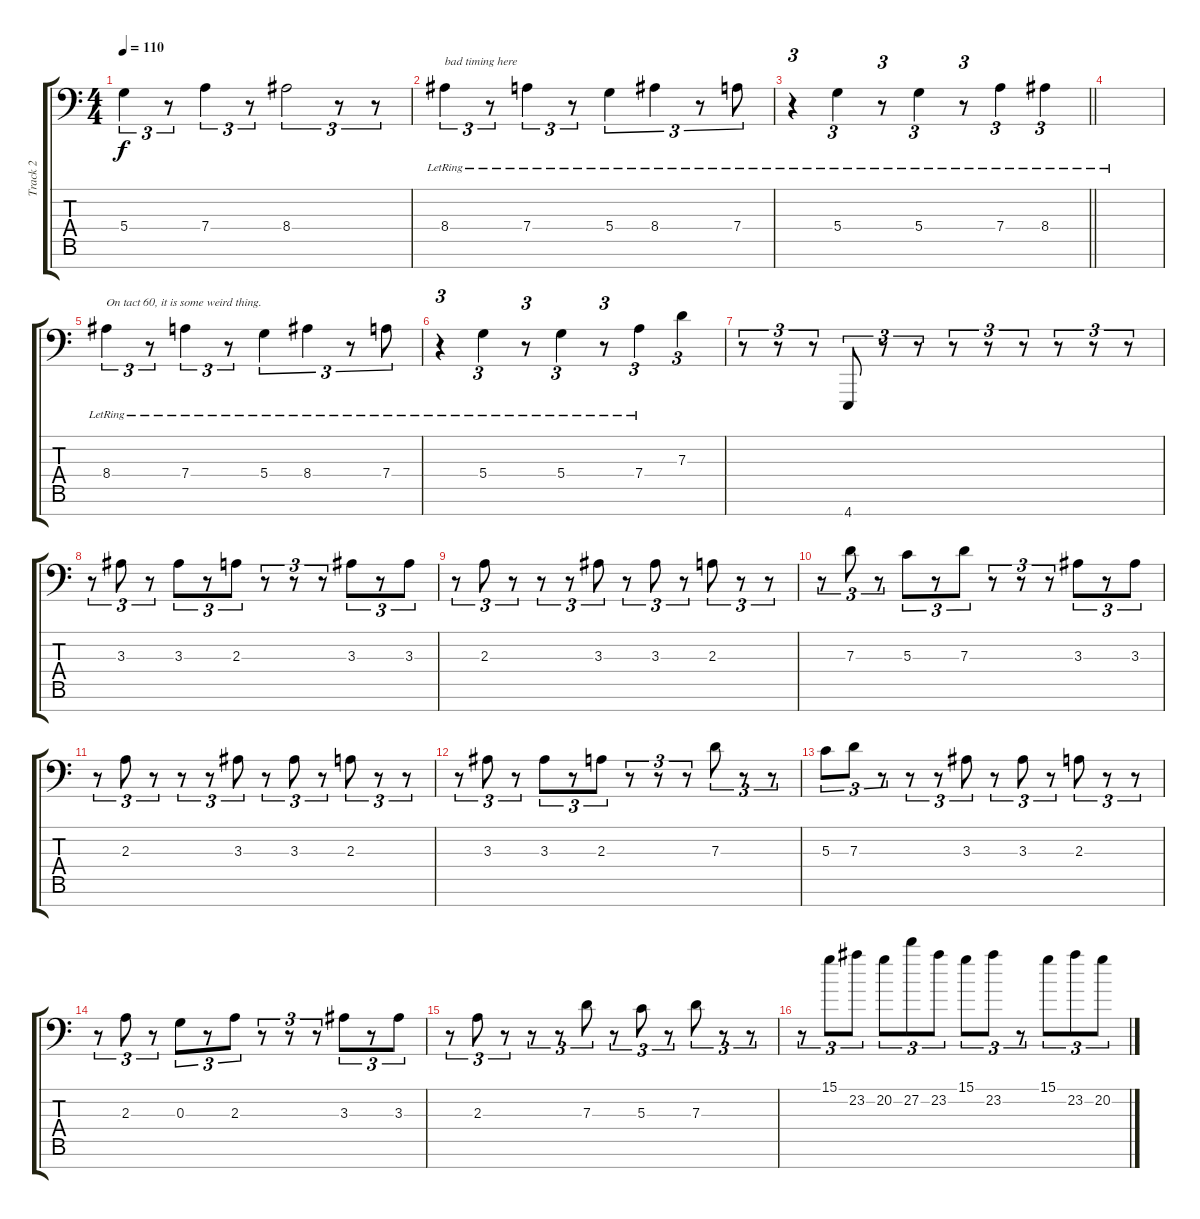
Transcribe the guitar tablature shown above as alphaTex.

\track ("Track 2" "Track 2") {instrument electricgrandpiano}
\staff {score tabs}
\tuning (E4 B3 G3 D3 A2 E2 C-1) {hide}
\ts (4 4)
\tempo 110
\clef f4
\ks c
5.4.4{tu (3 2) dy f} r.8{tu (3 2)} 7.4.4{tu (3 2)} r.8{tu (3 2)} 8.4.2{tu (3 2)} r.8{tu (3 2)} r.8{tu (3 2)} |
8.4{lr}.4{tu (3 2) txt "bad timing here"} r.8{tu (3 2)} 7.4{lr}.4{tu (3 2)} r.8{tu (3 2)} 5.4{lr}.4{tu (3 2)} 8.4{lr}.4{tu (3 2)} r.8{tu (3 2)} 7.4{lr}.8{tu (3 2)} |
\barLineRight lightlight
r.4{tu (3 2)} 5.4{lr}.4{tu (3 2)} r.8{tu (3 2)} 5.4{lr}.4{tu (3 2)} r.8{tu (3 2)} 7.4{lr}.4{tu (3 2)} 8.4{lr}.4{tu (3 2)} |
|
8.4{lr}.4{tu (3 2) txt "On tact 60, it is some weird thing."} r.8{tu (3 2)} 7.4{lr}.4{tu (3 2)} r.8{tu (3 2)} 5.4{lr}.4{tu (3 2)} 8.4{lr}.4{tu (3 2)} r.8{tu (3 2)} 7.4{lr}.8{tu (3 2)} |
r.4{tu (3 2)} 5.4{lr}.4{tu (3 2)} r.8{tu (3 2)} 5.4{lr}.4{tu (3 2)} r.8{tu (3 2)} 7.4{lr}.4{tu (3 2)} 7.3.4{tu (3 2)} |
r.8{tu (3 2)} r.8{tu (3 2)} r.8{tu (3 2)} 4.7.8{tu (3 2)} r.8{tu (3 2)} r.8{tu (3 2)} r.8{tu (3 2)} r.8{tu (3 2)} r.8{tu (3 2)} r.8{tu (3 2)} r.8{tu (3 2)} r.8{tu (3 2)} |
r.8{tu (3 2)} 3.3.8{tu (3 2)} r.8{tu (3 2)} 3.3.8{tu (3 2)} r.8{tu (3 2)} 2.3.8{tu (3 2)} r.8{tu (3 2)} r.8{tu (3 2)} r.8{tu (3 2)} 3.3.8{tu (3 2)} r.8{tu (3 2)} 3.3.8{tu (3 2)} |
r.8{tu (3 2)} 2.3.8{tu (3 2)} r.8{tu (3 2)} r.8{tu (3 2)} r.8{tu (3 2)} 3.3.8{tu (3 2)} r.8{tu (3 2)} 3.3.8{tu (3 2)} r.8{tu (3 2)} 2.3.8{tu (3 2)} r.8{tu (3 2)} r.8{tu (3 2)} |
r.8{tu (3 2)} 7.3.8{tu (3 2)} r.8{tu (3 2)} 5.3.8{tu (3 2)} r.8{tu (3 2)} 7.3.8{tu (3 2)} r.8{tu (3 2)} r.8{tu (3 2)} r.8{tu (3 2)} 3.3.8{tu (3 2)} r.8{tu (3 2)} 3.3.8{tu (3 2)} |
r.8{tu (3 2)} 2.3.8{tu (3 2)} r.8{tu (3 2)} r.8{tu (3 2)} r.8{tu (3 2)} 3.3.8{tu (3 2)} r.8{tu (3 2)} 3.3.8{tu (3 2)} r.8{tu (3 2)} 2.3.8{tu (3 2)} r.8{tu (3 2)} r.8{tu (3 2)} |
r.8{tu (3 2)} 3.3.8{tu (3 2)} r.8{tu (3 2)} 3.3.8{tu (3 2)} r.8{tu (3 2)} 2.3.8{tu (3 2)} r.8{tu (3 2)} r.8{tu (3 2)} r.8{tu (3 2)} 7.3.8{tu (3 2)} r.8{tu (3 2)} r.8{tu (3 2)} |
5.3.8{tu (3 2)} 7.3.8{tu (3 2)} r.8{tu (3 2)} r.8{tu (3 2)} r.8{tu (3 2)} 3.3.8{tu (3 2)} r.8{tu (3 2)} 3.3.8{tu (3 2)} r.8{tu (3 2)} 2.3.8{tu (3 2)} r.8{tu (3 2)} r.8{tu (3 2)} |
r.8{tu (3 2)} 2.3.8{tu (3 2)} r.8{tu (3 2)} 0.3.8{tu (3 2)} r.8{tu (3 2)} 2.3.8{tu (3 2)} r.8{tu (3 2)} r.8{tu (3 2)} r.8{tu (3 2)} 3.3.8{tu (3 2)} r.8{tu (3 2)} 3.3.8{tu (3 2)} |
r.8{tu (3 2)} 2.3.8{tu (3 2)} r.8{tu (3 2)} r.8{tu (3 2)} r.8{tu (3 2)} 7.3.8{tu (3 2)} r.8{tu (3 2)} 5.3.8{tu (3 2)} r.8{tu (3 2)} 7.3.8{tu (3 2)} r.8{tu (3 2)} r.8{tu (3 2)} |
r.8{tu (3 2)} 15.1.8{tu (3 2)} 23.2.8{tu (3 2)} 20.2.8{tu (3 2)} 27.2.8{tu (3 2)} 23.2.8{tu (3 2)} 15.1.8{tu (3 2)} 23.2.8{tu (3 2)} r.8{tu (3 2)} 15.1.8{tu (3 2)} 23.2.8{tu (3 2)} 20.2.8{tu (3 2)}
